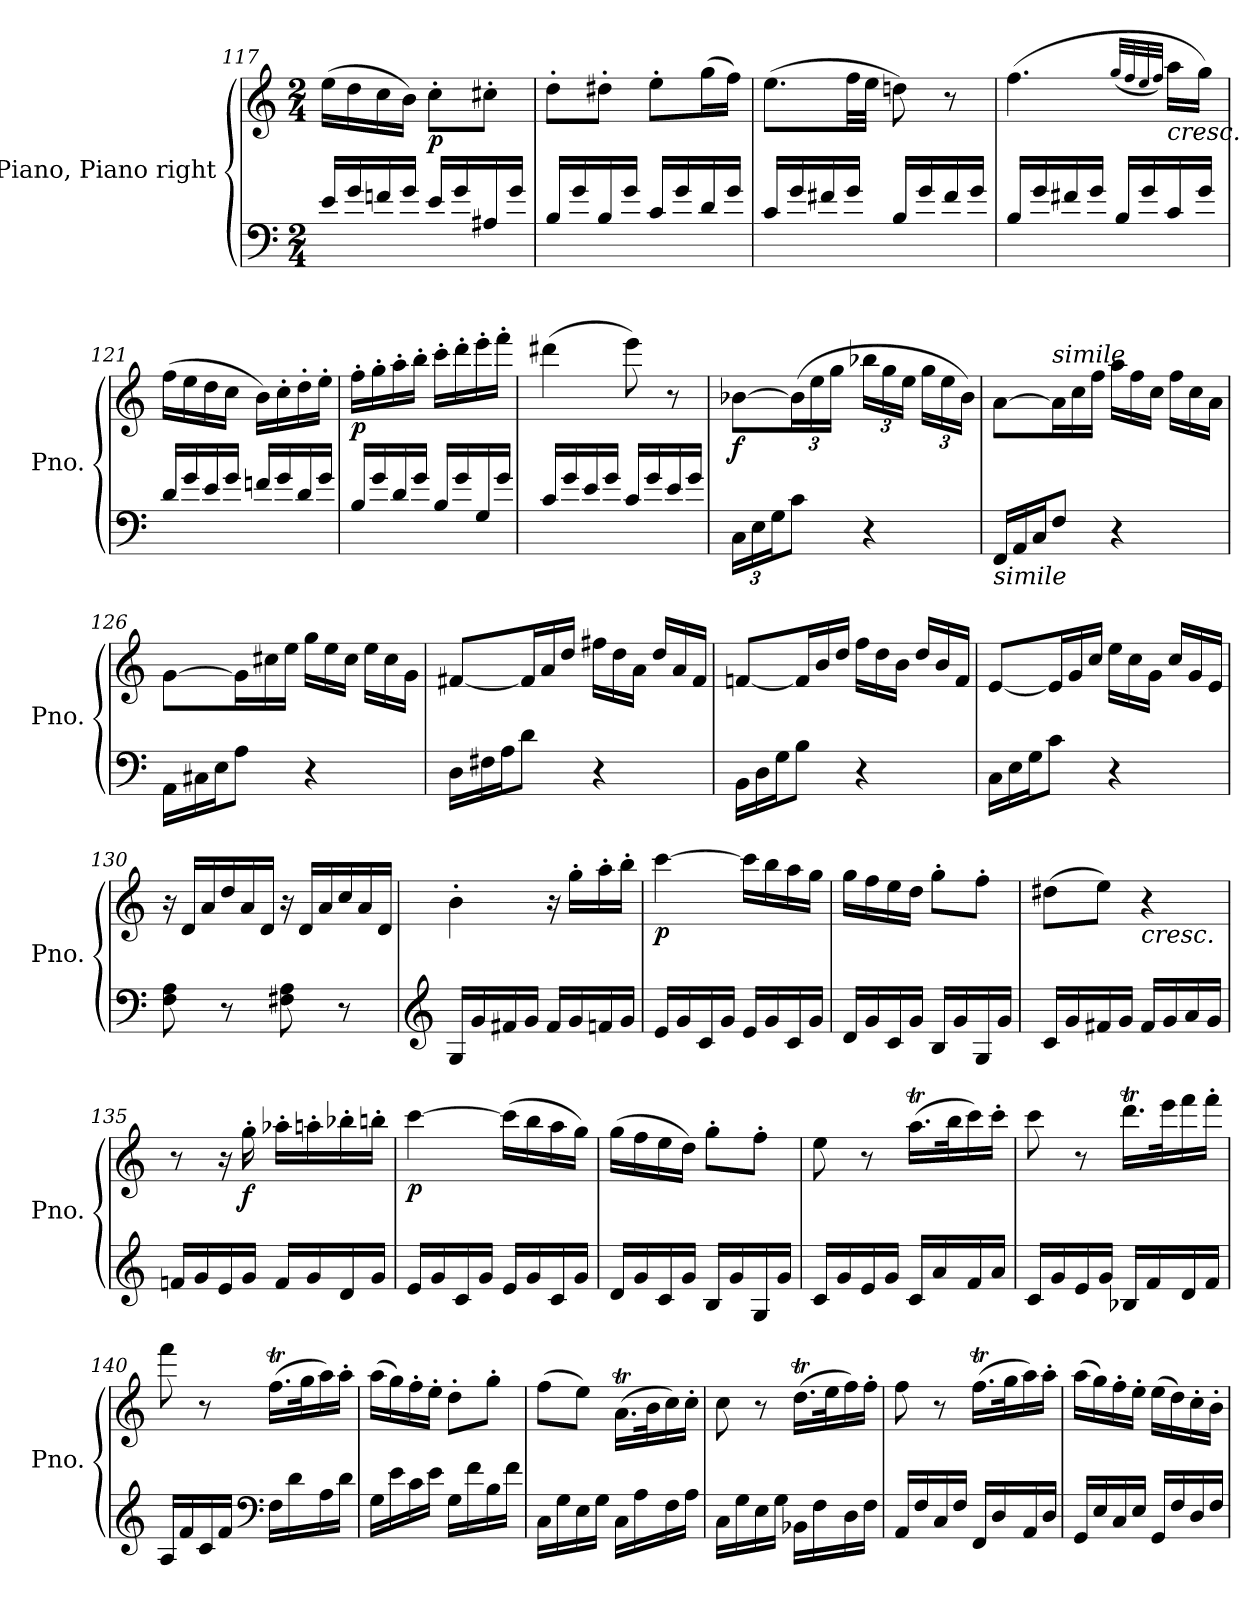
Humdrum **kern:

**kern	**kern	**dynam
*part1	*part1	*part1
*staff2	*staff1	*staff1/2
*I"Piano, Piano right	*	*
*I'Pno.	*	*
*clefF4	*clefG2	*
*k[]	*k[]	*
*M2/4	*M2/4	*
=117	=117	=117
16e/LL	(>16ee\LL	.
16g/	16dd\	.
16fn/	16cc\	.
16g/JJ	16b\JJ)	.
!	!	!LO:DY:b
16e/LL	8cc'\L	p
16g/	.	.
16A#X/	8cc#X'\J	.
16g/JJ	.	.
=118	=118	=118
16B/LL	8dd'\L	.
16g/	.	.
16B/	8dd#X'\J	.
16g/JJ	.	.
16c/LL	8ee'\L	.
16g/	.	.
16d/	(>16gg\L	.
16g/JJ	16ff\JJ)	.
=119	=119	=119
16c/LL	(>8.ee\L	.
16g/	.	.
16f#X/	.	.
16g/JJ	32ff\LL	.
.	32ee\JJJ	.
16B/LL	8ddn\)	.
16g/	.	.
16f#/	8r	.
16g/JJ	.	.
=120	=120	=120
16B/LL	(>4.ff\	.
16g/	.	.
16f#X/	.	.
16g/JJ	.	.
16B/LL	.	.
16g/	.	.
.	(<32qgg/LLL	.
.	32qff/	.
.	32qee/	.
.	32qff/JJJ)	.
!	!LO:TX:b:i:t=cresc.	!
16c/	16aa\LL	.
16g/JJ	16gg\JJ)	.
!!LO:LB:g=z
=121	=121	=121
16d/LL	(>16ff\LL	.
16g/	16ee\	.
16e/	16dd\	.
16g/JJ	16cc\JJ	.
16fn/LL	16b\LL)	.
16g/	16cc'\	.
16d/	16dd'\	.
16g/JJ	16ee'\JJ	.
=122	=122	=122
!	!	!LO:DY:b
16B/LL	16ff'\LL	p
16g/	16gg'\	.
16d/	16aa'\	.
16g/JJ	16bb'\JJ	.
16B/LL	16ccc'\LL	.
16g/	16ddd'\	.
16G/	16eee'\	.
16g/JJ	16fff'\JJ	.
=123	=123	=123
16c/LL	(>4ddd#X\	.
16g/	.	.
16e/	.	.
16g/JJ	.	.
16c/LL	8eee\)	.
16g/	.	.
16e/	8r	.
16g/JJ	.	.
=124	=124	=124
*Xbrackettup	*	*
!	!	!LO:DY:b
24C\LL	[8b-X\L	f
24E\	.	.
24G\J	.	.
*	*Xbrackettup	*
8c\J	(>24b-\L]	.
.	24ee\	.
.	24gg\JJ	.
4r	24bb-X\LL	.
.	24gg\	.
.	24ee\JJ	.
.	24gg\LL	.
.	24ee\	.
.	24b-\JJ)	.
!!LO:PB:g=z
=125	=125	=125
*Xtuplet	*	*
!LO:TX:b:i:t=simile	!	!
24FF/LL	[8a\L	.
24AA/	.	.
24C/J	.	.
*	*Xtuplet	*
!	!LO:TX:a:i:t=simile	!
8F/J	24a\L]	.
.	24cc\	.
.	24ff\JJ	.
4r	24aa\LL	.
.	24ff\	.
.	24cc\JJ	.
.	24ff\LL	.
.	24cc\	.
.	24a\JJ	.
=126	=126	=126
24AA\LL	[8g\L	.
24C#X\	.	.
24E\J	.	.
8A\J	24g\L]	.
.	24cc#X\	.
.	24ee\JJ	.
4r	24gg\LL	.
.	24ee\	.
.	24cc#\JJ	.
.	24ee\LL	.
.	24cc#\	.
.	24g\JJ	.
=127	=127	=127
24D\LL	[8f#X/L	.
24F#X\	.	.
24A\J	.	.
8d\J	24f#/L]	.
.	24a/	.
.	24dd/JJ	.
4r	24ff#X\LL	.
.	24dd\	.
.	24a\JJ	.
.	24dd/LL	.
.	24a/	.
.	24f#/JJ	.
=128	=128	=128
24BB\LL	[8fn/L	.
24D\	.	.
24G\J	.	.
8B\J	24f/L]	.
.	24b/	.
.	24dd/JJ	.
4r	24ff\LL	.
.	24dd\	.
.	24b\JJ	.
.	24dd/LL	.
.	24b/	.
.	24f/JJ	.
!!LO:LB:g=z
=129	=129	=129
24C\LL	[8e/L	.
24E\	.	.
24G\J	.	.
8c\J	24e/L]	.
.	24g/	.
.	24cc/JJ	.
4r	24ee\LL	.
.	24cc\	.
.	24g\JJ	.
.	24cc/LL	.
.	24g/	.
.	24e/JJ	.
=130	=130	=130
8F\ 8A\	24r	.
.	24d/LL	.
.	24a/	.
8r	24dd/	.
.	24a/	.
.	24d/JJ	.
8F#X\ 8A\	24r	.
.	24d/LL	.
.	24a/	.
8r	24cc/	.
.	24a/	.
.	24d/JJ	.
=131	=131	=131
*clefG2	*	*
16G/LL	4b'\	.
16g/	.	.
16f#X/	.	.
16g/JJ	.	.
16f#/LL	16r	.
16g/	16gg'\LL	.
16fn/	16aa'\	.
16g/JJ	16bb'\JJ	.
=132	=132	=132
!	!	!LO:DY:b
16e/LL	[4ccc\	p
16g/	.	.
16c/	.	.
16g/JJ	.	.
16e/LL	16ccc\LL]	.
16g/	16bb\	.
16c/	16aa\	.
16g/JJ	16gg\JJ	.
!!LO:LB:g=z
=133	=133	=133
16d/LL	16gg\LL	.
16g/	16ff\	.
16c/	16ee\	.
16g/JJ	16dd\JJ	.
16B/LL	8gg'\L	.
16g/	.	.
16G/	8ff'\J	.
16g/JJ	.	.
=134	=134	=134
16c/LL	(>8dd#X\L	.
16g/	.	.
16f#X/	8ee\J)	.
16g/JJ	.	.
!	!LO:TX:b:i:t=cresc.	!
16f#/LL	4r	.
16g/	.	.
16a/	.	.
16g/JJ	.	.
=135	=135	=135
16fn/LL	8r	.
16g/	.	.
16e/	16r	.
!	!	!LO:DY:b
16g/JJ	16gg'\	f
16f/LL	16aa-X'\LL	.
16g/	16aan'\	.
16d/	16bb-X'\	.
16g/JJ	16bbn'\JJ	.
=136	=136	=136
!	!	!LO:DY:b
16e/LL	[4ccc\	p
16g/	.	.
16c/	.	.
16g/JJ	.	.
16e/LL	(>16ccc\LL]	.
16g/	16bb\	.
16c/	16aa\	.
16g/JJ	16gg\JJ)	.
=137	=137	=137
16d/LL	(>16gg\LL	.
16g/	16ff\	.
16c/	16ee\	.
16g/JJ	16dd\JJ)	.
16B/LL	8gg'\L	.
16g/	.	.
16G/	8ff'\J	.
16g/JJ	.	.
!!LO:LB:g=z
=138	=138	=138
16c/LL	8ee\	.
16g/	.	.
16e/	8r	.
16g/JJ	.	.
16c/LL	(>16.aaT\LL	.
16a/	.	.
.	32bb\K	.
16f/	16ccc\)	.
16a/JJ	16ccc'\JJ	.
=139	=139	=139
16c/LL	8ccc\	.
16g/	.	.
16e/	8r	.
16g/JJ	.	.
16B-X/LL	16.dddT\LL	.
16f/	.	.
.	32eee\K	.
16d/	16fff\	.
16f/JJ	16fff'\JJ	.
=140	=140	=140
16A/LL	8fff\	.
16f/	.	.
16c/	8r	.
16f/JJ	.	.
*clefF4	*	*
16F\LL	(>16.ffT\LL	.
16d\	.	.
.	32gg\K	.
16A\	16aa\)	.
16d\JJ	16aa'\JJ	.
=141	=141	=141
16G\LL	(>16aa\LL	.
16e\	16gg\)	.
16c\	16ff'\	.
16e\JJ	16ee'\JJ	.
16G\LL	8dd'\L	.
16f\	.	.
16B\	8gg'\J	.
16f\JJ	.	.
!!LO:LB:g=z
=142	=142	=142
16C\LL	(>8ff\L	.
16G\	.	.
16E\	8ee\J)	.
16G\JJ	.	.
16C\LL	(>16.aT\LL	.
16A\	.	.
.	32b\K	.
16F\	16cc\)	.
16A\JJ	16cc'\JJ	.
=143	=143	=143
16C\LL	8cc\	.
16G\	.	.
16E\	8r	.
16G\JJ	.	.
16BB-X\LL	(>16.ddT\LL	.
16F\	.	.
.	32ee\K	.
16D\	16ff\)	.
16F\JJ	16ff'\JJ	.
=144	=144	=144
16AA/LL	8ff\	.
16F/	.	.
16C/	8r	.
16F/JJ	.	.
16FF/LL	(>16.ffT\LL	.
16D/	.	.
.	32gg\K	.
16AA/	16aa\)	.
16D/JJ	16aa'\JJ	.
=145	=145	=145
16GG/LL	(>16aa\LL	.
16E/	16gg\)	.
16C/	16ff'\	.
16E/JJ	16ee'\JJ	.
16GG/LL	(>16ee\LL	.
16F/	16dd\)	.
16D/	16cc'\	.
16F/JJ	16b'\JJ	.
=	=	=
*-	*-	*-
